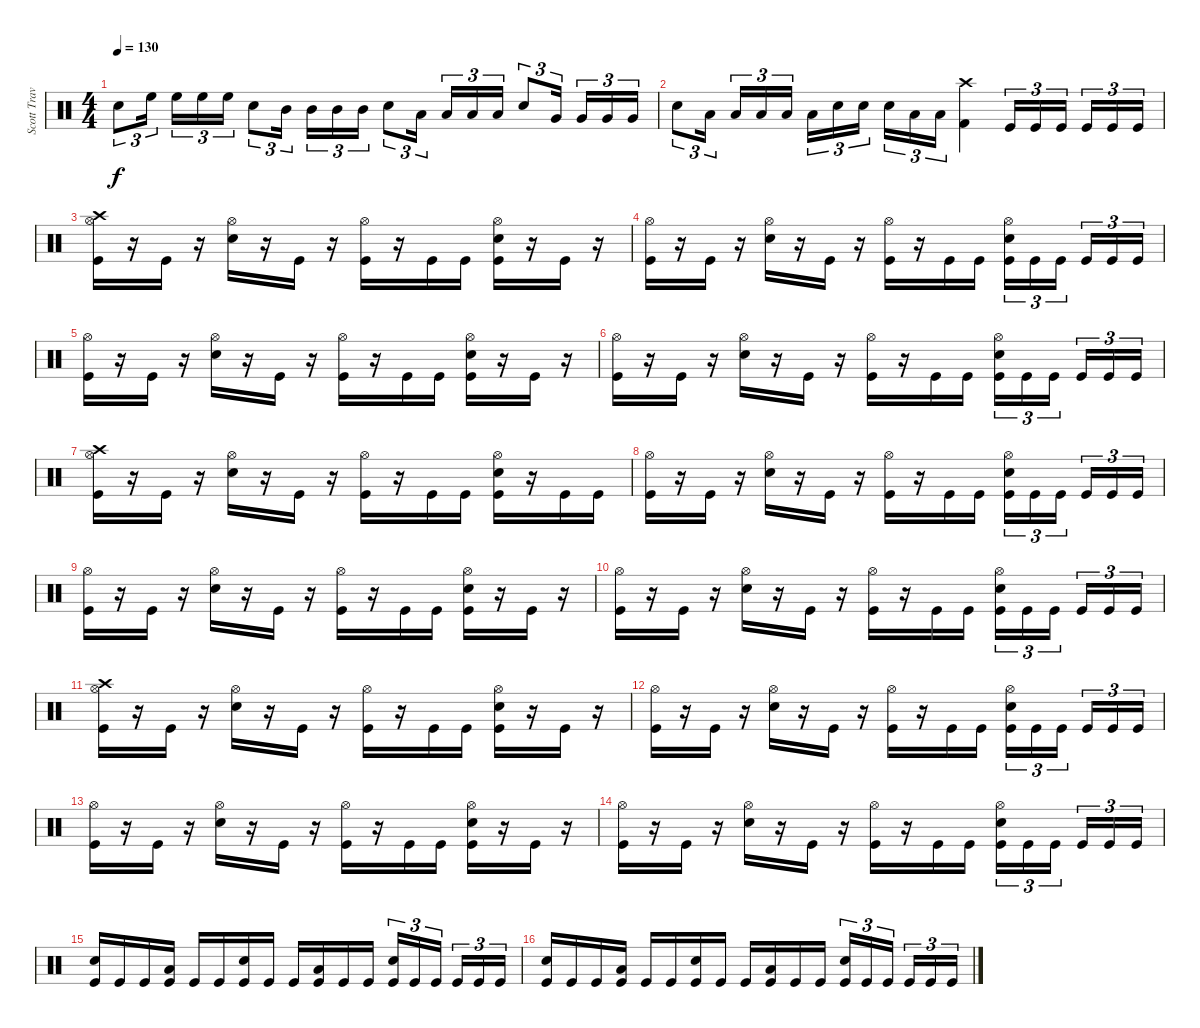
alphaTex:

\track ("Scott Travis (Drums)" "Scott Trav") {instrument percussion}
\staff {score}
\articulation defaults
\ts (4 4)
\tempo 130
\clef neutral
\ks c "Snare (hit) 2".8{tu (3 2) dy f} "High Floor Tom (hit)".16{tu (3 2) beam splitsecondary} "High Floor Tom (hit)".16{tu (3 2)} "High Floor Tom (hit)".16{tu (3 2)} "High Floor Tom (hit)".16{tu (3 2)} "Snare (hit) 2".8{tu (3 2)} "Mid Tom (hit)".16{tu (3 2) beam splitsecondary} "Mid Tom (hit)".16{tu (3 2)} "Mid Tom (hit)".16{tu (3 2)} "Mid Tom (hit)".16{tu (3 2)} "Snare (hit) 2".8{tu (3 2)} "Low Tom (hit)".16{tu (3 2) beam splitsecondary} "Low Tom (hit)".16{tu (3 2)} "Low Tom (hit)".16{tu (3 2)} "Low Tom (hit)".16{tu (3 2)} "Snare (hit) 2".8{tu (3 2)} "Very Low Tom (hit)".16{tu (3 2) beam splitsecondary} "Very Low Tom (hit)".16{tu (3 2)} "Very Low Tom (hit)".16{tu (3 2)} "Very Low Tom (hit)".16{tu (3 2)}
|
"Snare (hit) 2".8{tu (3 2)} "Low Floor Tom (hit)".16{tu (3 2) beam splitsecondary} "Low Floor Tom (hit)".16{tu (3 2)} "Low Floor Tom (hit)".16{tu (3 2)} "Low Floor Tom (hit)".16{tu (3 2)} "Low Floor Tom (hit)".16{tu (3 2)} "Snare (hit) 2".16{tu (3 2)} "Snare (hit) 2".16{tu (3 2) beam splitsecondary} "Snare (hit) 2".16{tu (3 2)} "Low Tom (hit)".16{tu (3 2)} "Low Tom (hit)".16{tu (3 2)} ("Crash high (hit)" "Kick (hit) 2").4 "Kick (hit)".16{tu (3 2)} "Kick (hit)".16{tu (3 2)} "Kick (hit)".16{tu (3 2) beam splitsecondary} "Kick (hit)".16{tu (3 2)} "Kick (hit)".16{tu (3 2)} "Kick (hit)".16{tu (3 2)} |
("Crash high (hit)" "Hi-Hat (open)" "Kick (hit)").16 r.16 "Kick (hit)".16 r.16 ("Hi-Hat (open)" "Snare (hit) 2").16 r.16 "Kick (hit)".16 r.16 ("Hi-Hat (open)" "Kick (hit)").16 r.16 "Kick (hit)".16 "Kick (hit)".16 ("Hi-Hat (open)" "Snare (hit) 2" "Kick (hit)").16 r.16 "Kick (hit)".16 r.16 |
("Hi-Hat (open)" "Kick (hit)").16 r.16 "Kick (hit)".16 r.16 ("Hi-Hat (open)" "Snare (hit) 2").16 r.16 "Kick (hit)".16 r.16 ("Hi-Hat (open)" "Kick (hit)").16 r.16 "Kick (hit)".16 "Kick (hit)".16 ("Hi-Hat (open)" "Snare (hit) 2" "Kick (hit)").16{tu (3 2)} "Kick (hit)".16{tu (3 2)} "Kick (hit)".16{tu (3 2) beam splitsecondary} "Kick (hit)".16{tu (3 2)} "Kick (hit)".16{tu (3 2)} "Kick (hit)".16{tu (3 2)} |
("Hi-Hat (open)" "Kick (hit)").16 r.16 "Kick (hit)".16 r.16 ("Hi-Hat (open)" "Snare (hit) 2").16 r.16 "Kick (hit)".16 r.16 ("Hi-Hat (open)" "Kick (hit)").16 r.16 "Kick (hit)".16 "Kick (hit)".16 ("Hi-Hat (open)" "Snare (hit) 2" "Kick (hit)").16 r.16 "Kick (hit)".16 r.16 |
("Hi-Hat (open)" "Kick (hit)").16 r.16 "Kick (hit)".16 r.16 ("Hi-Hat (open)" "Snare (hit) 2").16 r.16 "Kick (hit)".16 r.16 ("Hi-Hat (open)" "Kick (hit)").16 r.16 "Kick (hit)".16 "Kick (hit)".16 ("Hi-Hat (open)" "Snare (hit) 2" "Kick (hit)").16{tu (3 2)} "Kick (hit)".16{tu (3 2)} "Kick (hit)".16{tu (3 2) beam splitsecondary} "Kick (hit)".16{tu (3 2)} "Kick (hit)".16{tu (3 2)} "Kick (hit)".16{tu (3 2)} |
("Crash high (hit)" "Hi-Hat (open)" "Kick (hit)").16 r.16 "Kick (hit)".16 r.16 ("Hi-Hat (open)" "Snare (hit) 2").16 r.16 "Kick (hit)".16 r.16 ("Hi-Hat (open)" "Kick (hit)").16 r.16 "Kick (hit)".16 "Kick (hit)".16 ("Hi-Hat (open)" "Snare (hit) 2" "Kick (hit)").16 r.16 "Kick (hit)".16 "Kick (hit)".16 |
("Hi-Hat (open)" "Kick (hit)").16 r.16 "Kick (hit)".16 r.16 ("Hi-Hat (open)" "Snare (hit) 2").16 r.16 "Kick (hit)".16 r.16 ("Hi-Hat (open)" "Kick (hit)").16 r.16 "Kick (hit)".16 "Kick (hit)".16 ("Hi-Hat (open)" "Snare (hit) 2" "Kick (hit)").16{tu (3 2)} "Kick (hit)".16{tu (3 2)} "Kick (hit)".16{tu (3 2) beam splitsecondary} "Kick (hit)".16{tu (3 2)} "Kick (hit)".16{tu (3 2)} "Kick (hit)".16{tu (3 2)} |
("Hi-Hat (open)" "Kick (hit)").16 r.16 "Kick (hit)".16 r.16 ("Hi-Hat (open)" "Snare (hit) 2").16 r.16 "Kick (hit)".16 r.16 ("Hi-Hat (open)" "Kick (hit)").16 r.16 "Kick (hit)".16 "Kick (hit)".16 ("Hi-Hat (open)" "Snare (hit) 2" "Kick (hit)").16 r.16 "Kick (hit)".16 r.16 |
("Hi-Hat (open)" "Kick (hit)").16 r.16 "Kick (hit)".16 r.16 ("Hi-Hat (open)" "Snare (hit) 2").16 r.16 "Kick (hit)".16 r.16 ("Hi-Hat (open)" "Kick (hit)").16 r.16 "Kick (hit)".16 "Kick (hit)".16 ("Hi-Hat (open)" "Snare (hit) 2" "Kick (hit)").16{tu (3 2)} "Kick (hit)".16{tu (3 2)} "Kick (hit)".16{tu (3 2) beam splitsecondary} "Kick (hit)".16{tu (3 2)} "Kick (hit)".16{tu (3 2)} "Kick (hit)".16{tu (3 2)} |
("Crash high (hit)" "Hi-Hat (open)" "Kick (hit)").16 r.16 "Kick (hit)".16 r.16 ("Hi-Hat (open)" "Snare (hit) 2").16 r.16 "Kick (hit)".16 r.16 ("Hi-Hat (open)" "Kick (hit)").16 r.16 "Kick (hit)".16 "Kick (hit)".16 ("Hi-Hat (open)" "Snare (hit) 2" "Kick (hit)").16 r.16 "Kick (hit)".16 r.16 |
("Hi-Hat (open)" "Kick (hit)").16 r.16 "Kick (hit)".16 r.16 ("Hi-Hat (open)" "Snare (hit) 2").16 r.16 "Kick (hit)".16 r.16 ("Hi-Hat (open)" "Kick (hit)").16 r.16 "Kick (hit)".16 "Kick (hit)".16 ("Hi-Hat (open)" "Snare (hit) 2" "Kick (hit)").16{tu (3 2)} "Kick (hit)".16{tu (3 2)} "Kick (hit)".16{tu (3 2) beam splitsecondary} "Kick (hit)".16{tu (3 2)} "Kick (hit)".16{tu (3 2)} "Kick (hit)".16{tu (3 2)} |
("Hi-Hat (open)" "Kick (hit)").16 r.16 "Kick (hit)".16 r.16 ("Hi-Hat (open)" "Snare (hit) 2").16 r.16 "Kick (hit)".16 r.16 ("Hi-Hat (open)" "Kick (hit)").16 r.16 "Kick (hit)".16 "Kick (hit)".16 ("Hi-Hat (open)" "Snare (hit) 2" "Kick (hit)").16 r.16 "Kick (hit)".16 r.16 |
("Hi-Hat (open)" "Kick (hit)").16 r.16 "Kick (hit)".16 r.16 ("Hi-Hat (open)" "Snare (hit) 2").16 r.16 "Kick (hit)".16 r.16 ("Hi-Hat (open)" "Kick (hit)").16 r.16 "Kick (hit)".16 "Kick (hit)".16 ("Hi-Hat (open)" "Snare (hit) 2" "Kick (hit)").16{tu (3 2)} "Kick (hit)".16{tu (3 2)} "Kick (hit)".16{tu (3 2) beam splitsecondary} "Kick (hit)".16{tu (3 2)} "Kick (hit)".16{tu (3 2)} "Kick (hit)".16{tu (3 2)} |
("Snare (hit) 2" "Kick (hit)").16 "Kick (hit)".16 "Kick (hit)".16 ("Low Floor Tom (hit)" "Kick (hit)").16 "Kick (hit)".16 "Kick (hit)".16 ("Snare (hit) 2" "Kick (hit)").16 "Kick (hit)".16 "Kick (hit)".16 ("Low Floor Tom (hit)" "Kick (hit)").16 "Kick (hit)".16 "Kick (hit)".16 ("Snare (hit) 2" "Kick (hit)").16{tu (3 2)} "Kick (hit)".16{tu (3 2)} "Kick (hit)".16{tu (3 2) beam splitsecondary} "Kick (hit)".16{tu (3 2)} "Kick (hit)".16{tu (3 2)} "Kick (hit)".16{tu (3 2)} |
("Snare (hit) 2" "Kick (hit)").16 "Kick (hit)".16 "Kick (hit)".16 ("Low Floor Tom (hit)" "Kick (hit)").16 "Kick (hit)".16 "Kick (hit)".16 ("Snare (hit) 2" "Kick (hit)").16 "Kick (hit)".16 "Kick (hit)".16 ("Low Floor Tom (hit)" "Kick (hit)").16 "Kick (hit)".16 "Kick (hit)".16 ("Snare (hit) 2" "Kick (hit)").16{tu (3 2)} "Kick (hit)".16{tu (3 2)} "Kick (hit)".16{tu (3 2) beam splitsecondary} "Kick (hit)".16{tu (3 2)} "Kick (hit)".16{tu (3 2)} "Kick (hit)".16{tu (3 2)}
